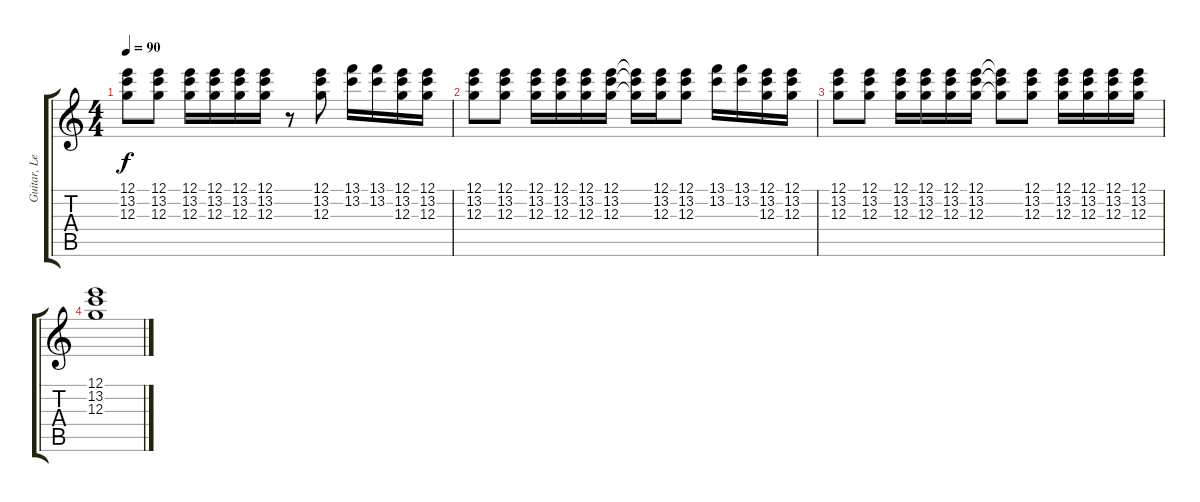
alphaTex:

\track ("Guitar, Lead (Edge)" "Guitar, Le") {instrument overdrivenguitar}
\staff {score tabs}
\tuning (E4 B3 G3 D3 A2 E2) {hide}
\ts (4 4)
\tempo 90
\clef g2
\ks c
(12.1 13.2 12.3).8{dy f} (12.1 13.2 12.3).8 (12.1 13.2 12.3).16 (12.1 13.2 12.3).16 (12.1 13.2 12.3).16 (12.1 13.2 12.3).16 r.8 (12.1 13.2 12.3).8 (13.1 13.2).16 (13.1 13.2).16 (12.1 13.2 12.3).16 (12.1 13.2 12.3).16 |
(12.1 13.2 12.3).8 (12.1 13.2 12.3).8 (12.1 13.2 12.3).16 (12.1 13.2 12.3).16 (12.1 13.2 12.3).16 (12.1 13.2 12.3).16 (12.1{t} 13.2{t} 12.3{t}).16 (12.1 13.2 12.3).16 (12.1 13.2 12.3).8 (13.1 13.2).16 (13.1 13.2).16 (12.1 13.2 12.3).16 (12.1 13.2 12.3).16 |
(12.1 13.2 12.3).8 (12.1 13.2 12.3).8 (12.1 13.2 12.3).16 (12.1 13.2 12.3).16 (12.1 13.2 12.3).16 (12.1 13.2 12.3).16 (12.1{t} 13.2{t} 12.3{t}).8 (12.1 13.2 12.3).8 (12.1 13.2 12.3).16 (12.1 13.2 12.3).16 (12.1 13.2 12.3).16 (12.1 13.2 12.3).16 |
(12.1 13.2 12.3).1
